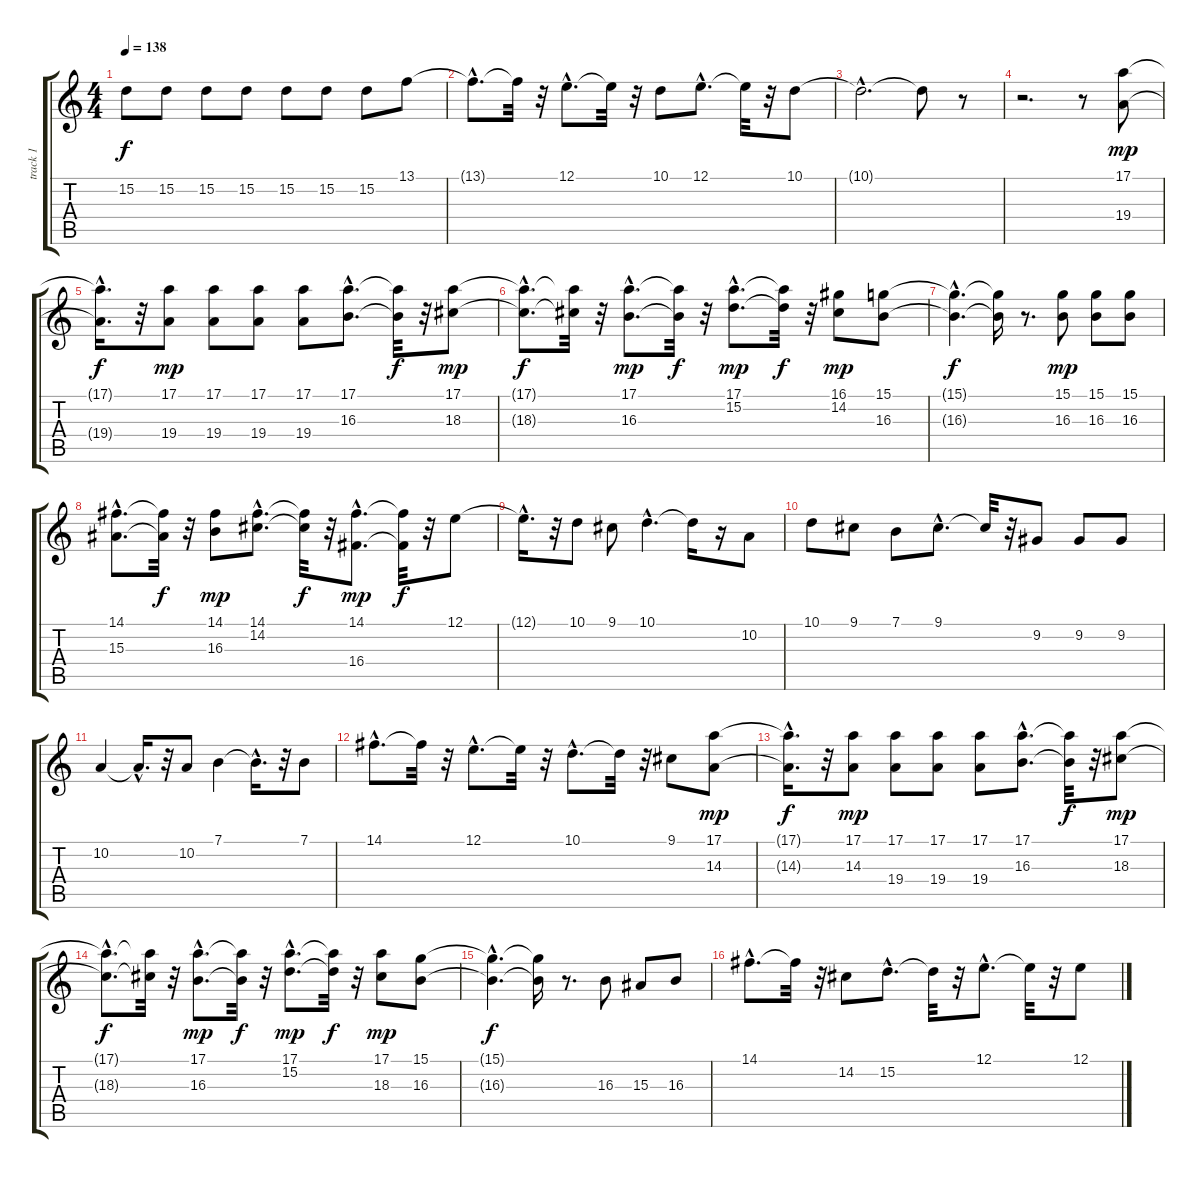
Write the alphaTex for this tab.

\track ("track 1 " "track 1 ") {instrument musicbox}
\staff {score tabs}
\tuning (E4 B3 G3 D3 A2 E2) {hide}
\ts (4 4)
\tempo 138
\clef g2
\ks c
15.2.8{dy f} 15.2.8 15.2.8 15.2.8 15.2.8 15.2.8 15.2.8 13.1.8 |
13.1{hac t}.8{d} 13.1{t}.32 r.32 12.1{hac}.8{d} 12.1{t}.32 r.32 10.1.8 12.1{hac}.8{d} 12.1{t}.32 r.32 10.1.8 |
10.1{hac t}.2{d} 10.1{t}.8 r.8 |
r.2{d} r.8 (17.1 19.4).8{dy mp} |
(17.1{hac t} 19.4{hac t}).16{d dy f} r.32 (17.1 19.4).8{dy mp} (17.1 19.4).8 (17.1 19.4).8 (17.1 19.4).8 (17.1{hac} 16.3{hac}).8{d} (17.1{t} 16.3{t}).32{dy f} r.32 (17.1 18.3).8{dy mp} |
(17.1{hac t} 18.3{hac t}).8{d dy f} (17.1{t} 18.3{t}).32 r.32 (17.1{hac} 16.3{hac}).8{d dy mp} (17.1{t} 16.3{t}).32{dy f} r.32 (17.1{hac} 15.2{hac}).8{d dy mp} (17.1{t} 15.2{t}).32{dy f} r.32 (16.1 14.2).8{dy mp} (15.1 16.3).8 |
(15.1{hac t} 16.3{hac t}).4{d dy f} (15.1{t} 16.3{t}).16 r.8{d} (15.1 16.3).8{dy mp} (15.1 16.3).8 (15.1 16.3).8 |
(14.1{hac} 15.3{hac}).8{d} (14.1{t} 15.3{t}).32{dy f} r.32 (14.1 16.3).8{dy mp} (14.1{hac} 14.2{hac}).8{d} (14.1{t} 14.2{t}).32{dy f} r.32 (14.1{hac} 16.4{hac}).8{d dy mp} (14.1{t} 16.4{t}).32{dy f} r.32 12.1.8 |
12.1{hac t}.16{d} r.32 10.1.8 9.1.8 10.1{hac}.4{d} 10.1{t}.16 r.16 10.2.8 |
10.1.8 9.1.8 7.1.8 9.1{hac}.8{d} 9.1{t}.32 r.32 9.2.8 9.2.8 9.2.8 |
10.2.4 10.2{hac t}.16{d} r.32 10.2.8 7.1.4 7.1{hac t}.16{d} r.32 7.1.8 |
14.1{hac}.8{d} 14.1{t}.32 r.32 12.1{hac}.8{d} 12.1{t}.32 r.32 10.1{hac}.8{d} 10.1{t}.32 r.32 9.1.8 (17.1 14.3).8{dy mp} |
(17.1{hac t} 14.3{hac t}).16{d dy f} r.32 (17.1 14.3).8{dy mp} (17.1 19.4).8 (17.1 19.4).8 (17.1 19.4).8 (17.1{hac} 16.3{hac}).8{d} (17.1{t} 16.3{t}).32{dy f} r.32 (17.1 18.3).8{dy mp} |
(17.1{hac t} 18.3{hac t}).8{d dy f} (17.1{t} 18.3{t}).32 r.32 (17.1{hac} 16.3{hac}).8{d dy mp} (17.1{t} 16.3{t}).32{dy f} r.32 (17.1{hac} 15.2{hac}).8{d dy mp} (17.1{t} 15.2{t}).32{dy f} r.32 (17.1 18.3).8{dy mp} (15.1 16.3).8 |
(15.1{hac t} 16.3{hac t}).4{d dy f} (15.1{t} 16.3{t}).16 r.8{d} 16.3.8 15.3.8 16.3.8 |
14.1{hac}.8{d} 14.1{t}.32 r.32 14.2.8 15.2{hac}.8{d} 15.2{t}.32 r.32 12.1{hac}.8{d} 12.1{t}.32 r.32 12.1.8
